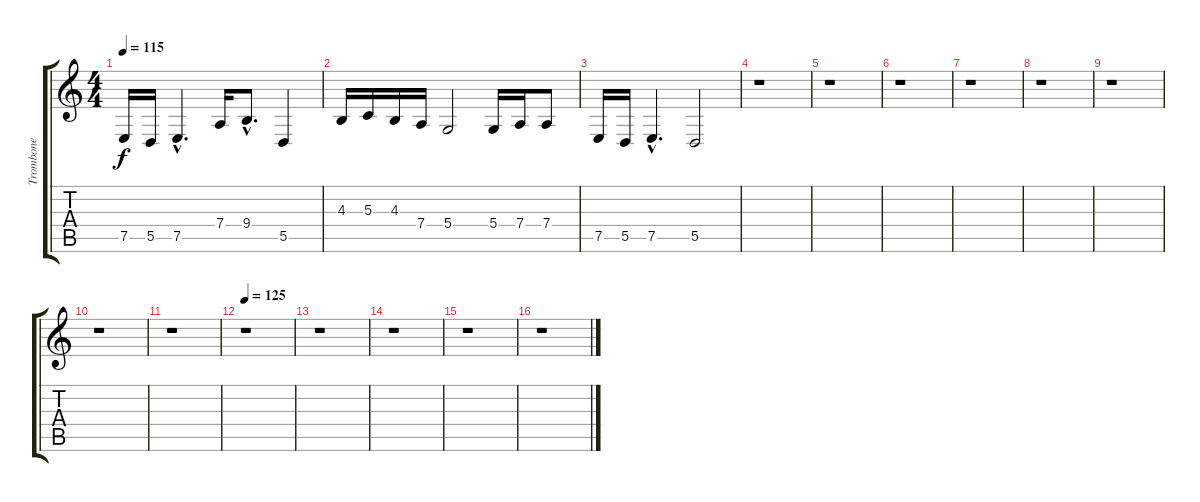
\track ("Trombone" "Trombone") {instrument trombone}
\staff {score tabs}
\tuning (E4 B3 G3 D3 A2 E2) {hide}
\ts (4 4)
\tempo 115
\clef g2
\ks c
7.5.16{dy f} 5.5.16 7.5{hac}.4{d} 7.4.16 9.4{hac}.8{d} 5.5.4 |
4.3.16 5.3.16 4.3.16 7.4.16 5.4.2 5.4.16 7.4.16 7.4.8 |
7.5.16 5.5.16 7.5{hac}.4{d} 5.5.2 |
r.1 |
r.1 |
r.1 |
r.1 |
r.1 |
r.1 |
r.1 |
r.1 |
\tempo 125
r.1 |
r.1 |
r.1 |
r.1 |
r.1
